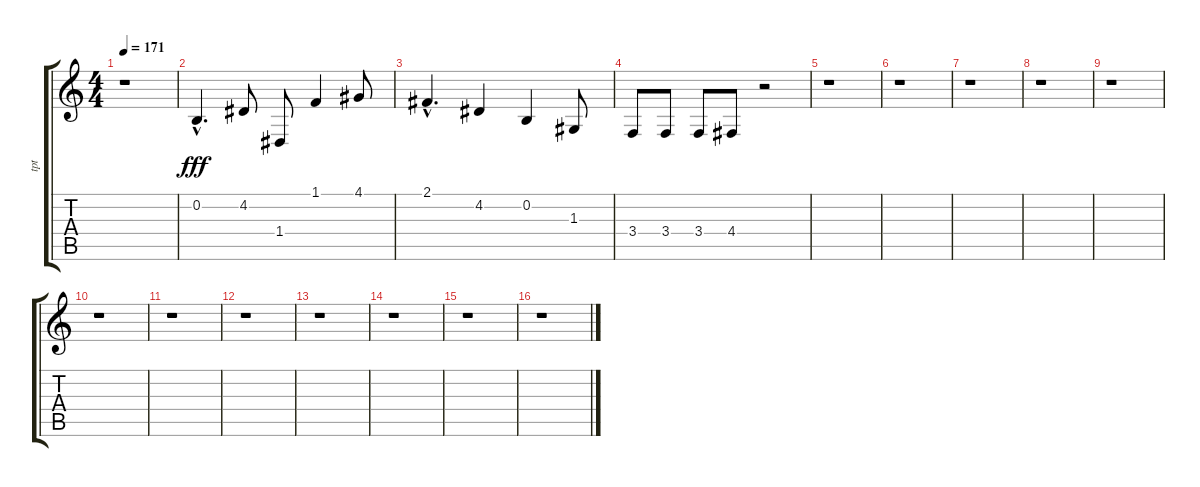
\track ("tpt" "tpt") {instrument trumpet}
\staff {score tabs}
\tuning (E4 B3 G3 D3 A2 E2) {hide}
\ts (4 4)
\tempo 171
\clef g2
\ks c
r.1{dy f} |
0.2{hac}.4{d dy fff} 4.2.8 1.4.8 1.1.4 4.1.8 |
2.1{hac}.4{d} 4.2.4 0.2.4 1.3.8 |
3.4.8 3.4.8 3.4.8 4.4.8 r.2 |
r.1 |
r.1 |
r.1 |
r.1 |
r.1 |
r.1 |
r.1 |
r.1 |
r.1 |
r.1 |
r.1 |
r.1
